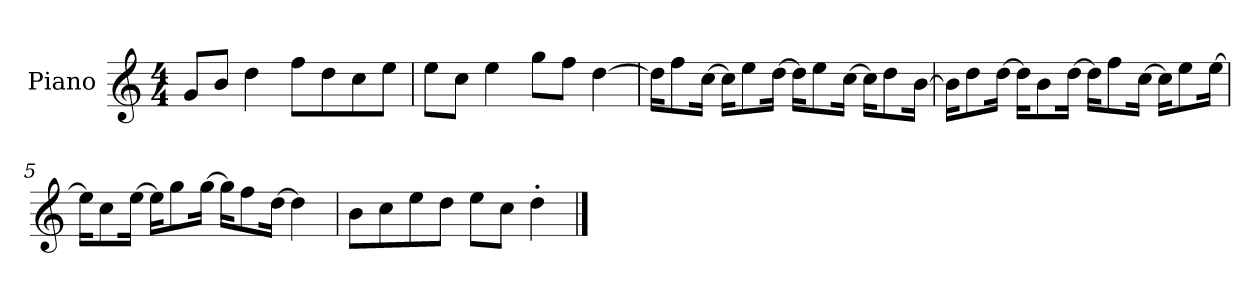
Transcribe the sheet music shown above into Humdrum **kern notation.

**kern
*part1
*staff1
*I"Piano
*I'P-no
*clefG2
*k[]
*M4/4
*MM90
=1
8g/L
8b/J
4dd\
8ff\L
8dd\
8cc\
8ee\J
=2
8ee\L
8cc\J
4ee\
8gg\L
8ff\J
[4dd\
=3
16dd\KL]
8ff\
[16cc\Jk
16cc\KL]
8ee\
[16dd\Jk
16dd\KL]
8ee\
[16cc\Jk
16cc\KL]
8dd\
[16b\Jk
=4
16b\KL]
8dd\
[16dd\Jk
16dd\KL]
8b\
[16dd\Jk
16dd\KL]
8ff\
[16cc\Jk
16cc\KL]
8ee\
[16ee\Jk
!!LO:LB:g=z
=5
16ee\KL]
8cc\
[16ee\Jk
16ee\KL]
8gg\
[16gg\Jk
16gg\KL]
8ff\
[16dd\Jk
4dd\]
=6
8b\L
8cc\
8ee\
8dd\J
8ee\L
8cc\J
4dd'\
==
*-
